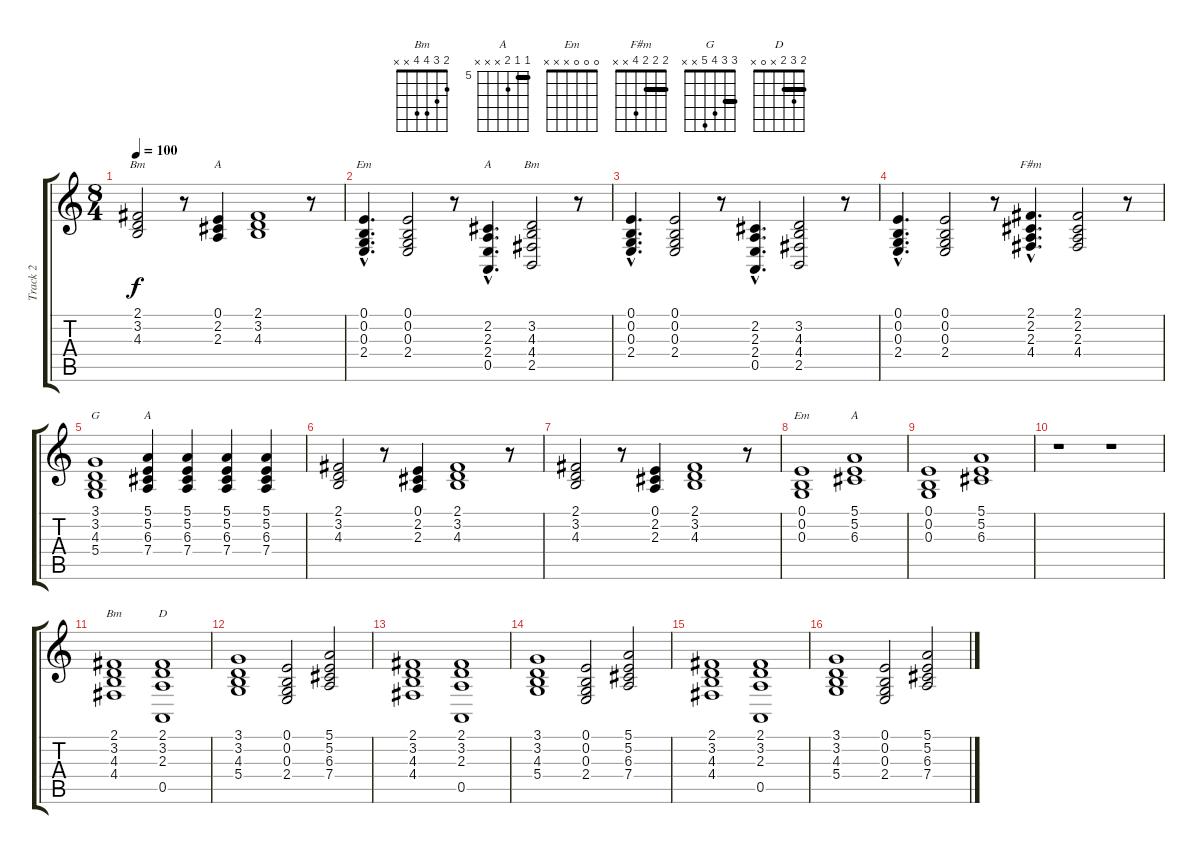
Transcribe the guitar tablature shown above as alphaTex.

\track ("Track 2" "Track 2") {instrument electricpiano2}
\staff {score tabs}
\tuning (E4 B3 G3 D3 A2 E2) {hide}
\chord ("Bm" 2 3 4 x x x)
\chord ("A" 0 2 2 x x x)
\chord ("Em" 0 0 0 2 x x)
\chord ("A" x 2 2 2 0 x) {barre 2}
\chord ("Bm" x 3 4 4 2 x)
\chord ("F#m" 2 2 2 4 x x) {barre 2}
\chord ("G" 3 3 4 5 x x) {barre 3}
\chord ("A" 5 5 6 7 x x) {firstfret 5 barre 5}
\chord ("Em" 0 0 0 x x x)
\chord ("A" 5 5 6 x x x) {firstfret 5 barre 5}
\chord ("Bm" 2 3 4 4 x x)
\chord ("D" 2 3 2 x 0 x) {barre 2}
\ts (8 4)
\tempo 100
\clef g2
\ks c
(2.1 3.2 4.3).2{ch "Bm" dy f} r.8 (0.1 2.2 2.3).4{ch "A"} (2.1 3.2 4.3).1 r.8 |
(0.1{hac} 0.2{hac} 0.3{hac} 2.4{hac}).4{d ch "Em"} (0.1 0.2 0.3 2.4).2 r.8 (2.2{hac} 2.3{hac} 2.4{hac} 0.5{hac}).4{d ch "A"} (3.2 4.3 4.4 2.5).2{ch "Bm"} r.8 |
(0.1{hac} 0.2{hac} 0.3{hac} 2.4{hac}).4{d} (0.1 0.2 0.3 2.4).2 r.8 (2.2{hac} 2.3{hac} 2.4{hac} 0.5{hac}).4{d} (3.2 4.3 4.4 2.5).2 r.8 |
(0.1{hac} 0.2{hac} 0.3{hac} 2.4{hac}).4{d} (0.1 0.2 0.3 2.4).2 r.8 (2.1{hac} 2.2{hac} 2.3{hac} 4.4{hac}).4{d ch "F#m"} (2.1 2.2 2.3 4.4).2 r.8 |
(3.1 3.2 4.3 5.4).1{ch "G"} (5.1 5.2 6.3 7.4).4{ch "A"} (5.1 5.2 6.3 7.4).4 (5.1 5.2 6.3 7.4).4 (5.1 5.2 6.3 7.4).4 |
(2.1 3.2 4.3).2 r.8 (0.1 2.2 2.3).4 (2.1 3.2 4.3).1 r.8 |
(2.1 3.2 4.3).2 r.8 (0.1 2.2 2.3).4 (2.1 3.2 4.3).1 r.8 |
(0.1 0.2 0.3).1{ch "Em"} (5.1 5.2 6.3).1{ch "A"} |
(0.1 0.2 0.3).1 (5.1 5.2 6.3).1 |
r.1 r.1 |
(2.1 3.2 4.3 4.4).1{ch "Bm"} (2.1 3.2 2.3 0.5).1{ch "D"} |
(3.1 3.2 4.3 5.4).1 (0.1 0.2 0.3 2.4).2 (5.1 5.2 6.3 7.4).2 |
(2.1 3.2 4.3 4.4).1 (2.1 3.2 2.3 0.5).1 |
(3.1 3.2 4.3 5.4).1 (0.1 0.2 0.3 2.4).2 (5.1 5.2 6.3 7.4).2 |
(2.1 3.2 4.3 4.4).1 (2.1 3.2 2.3 0.5).1 |
(3.1 3.2 4.3 5.4).1 (0.1 0.2 0.3 2.4).2 (5.1 5.2 6.3 7.4).2
